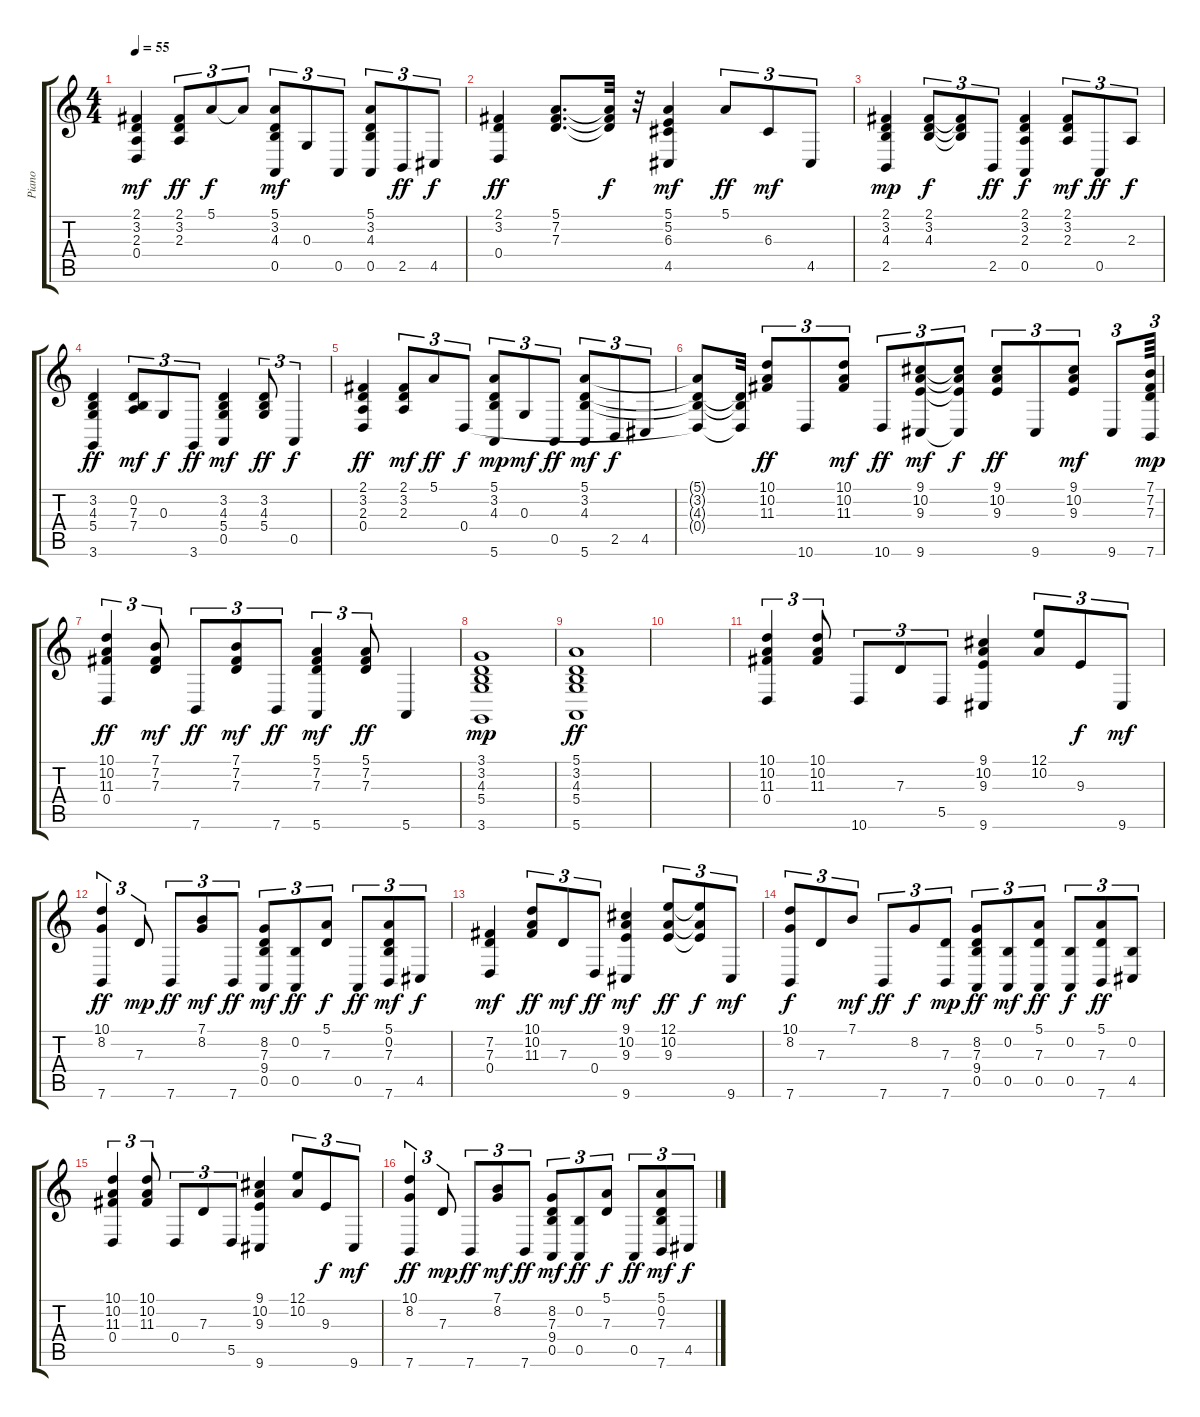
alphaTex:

\track ("Piano" "Piano") {instrument brightacousticpiano}
\staff {score tabs}
\tuning (E4 B3 G3 D3 A2 E2) {hide}
\ts (4 4)
\tempo 55
\clef g2
\ks c
(2.1 3.2 2.3 0.4).4{dy mf} (2.1 3.2 2.3).8{tu (3 2) dy ff} 5.1.8{tu (3 2) dy f} 5.1{t}.8{tu (3 2)} (5.1 3.2 4.3 0.5).8{tu (3 2) dy mf} 0.3.8{tu (3 2)} 0.5.8{tu (3 2)} (5.1 3.2 4.3 0.5).8{tu (3 2)} 2.5.8{tu (3 2) dy ff} 4.5.8{tu (3 2) dy f} |
(2.1 3.2 0.4).4{dy ff} (5.1 7.2 7.3).8{d} (5.1{t} 7.2{t} 7.3{t}).32{dy f} r.32 (5.1 5.2 6.3 4.5).4{dy mf} 5.1.8{tu (3 2) dy ff} 6.3.8{tu (3 2) dy mf} 4.5.8{tu (3 2)} |
(2.1 3.2 4.3 2.5).4{dy mp} (2.1 3.2 4.3).8{tu (3 2) dy f} (2.1{t} 3.2{t} 4.3{t}).8{tu (3 2)} 2.5.8{tu (3 2) dy ff} (2.1 3.2 2.3 0.5).4{dy f} (2.1 3.2 2.3).8{tu (3 2) dy mf} 0.5.8{tu (3 2) dy ff} 2.3.8{tu (3 2) dy f} |
(3.2 4.3 5.4 3.6).4{dy ff} (0.2 7.3 7.4).8{tu (3 2) dy mf} 0.3.8{tu (3 2) dy f} 3.6.8{tu (3 2) dy ff} (3.2 4.3 5.4 0.5).4{dy mf} (3.2 4.3 5.4).8{tu (3 2) dy ff} 0.5.4{tu (3 2) dy f} |
(2.1 3.2 2.3 0.4).4{dy ff} (2.1 3.2 2.3).8{tu (3 2) dy mf} 5.1.8{tu (3 2) dy ff} 0.4.8{tu (3 2) dy f} (5.1 3.2 4.3 5.6).8{tu (3 2) dy mp} 0.3.8{tu (3 2) dy mf} 0.5.8{tu (3 2) dy ff} (5.1 3.2 4.3 5.6).8{tu (3 2) dy mf} 2.5.8{tu (3 2) dy f} 4.5.8{tu (3 2)} |
(5.1{t} 3.2{t} 4.3{t} 0.4{t}).8 (3.2{t} 4.3{t} 0.4{t}).32 (10.1 10.2 11.3).8{tu (3 2) dy ff} 10.6.8{tu (3 2)} (10.1 10.2 11.3).8{tu (3 2) dy mf} 10.6.8{tu (3 2) dy ff} (9.1 10.2 9.3 9.6).8{tu (3 2) dy mf} (9.1{t} 10.2{t} 9.3{t} 9.6{t}).8{tu (3 2) dy f} (9.1 10.2 9.3).8{tu (3 2) dy ff} 9.6.8{tu (3 2)} (9.1 10.2 9.3).8{tu (3 2) dy mf} 9.6.8{tu (3 2)} (7.1 7.2 7.3 7.6).64{tu (3 2) dy mp} |
(10.1 10.2 11.3 0.4).4{tu (3 2) dy ff} (7.1 7.2 7.3).8{tu (3 2) dy mf} 7.6.8{tu (3 2) dy ff} (7.1 7.2 7.3).8{tu (3 2) dy mf} 7.6.8{tu (3 2) dy ff} (5.1 7.2 7.3 5.6).4{tu (3 2) dy mf} (5.1 7.2 7.3).8{tu (3 2) dy ff} 5.6.4 |
(3.1 3.2 4.3 5.4 3.6).1{dy mp} |
(5.1 3.2 4.3 5.4 5.6).1{dy ff} |
|
(10.1 10.2 11.3 0.4).4{tu (3 2)} (10.1 10.2 11.3).8{tu (3 2)} 10.6.8{tu (3 2)} 7.3.8{tu (3 2)} 5.5.8{tu (3 2)} (9.1 10.2 9.3 9.6).4 (12.1 10.2).8{tu (3 2)} 9.3.8{tu (3 2) dy f} 9.6.8{tu (3 2) dy mf} |
(10.1 8.2 7.6).4{tu (3 2) dy ff} 7.3.8{tu (3 2) dy mp} 7.6.8{tu (3 2) dy ff} (7.1 8.2).8{tu (3 2) dy mf} 7.6.8{tu (3 2) dy ff} (8.2 7.3 9.4 0.5).8{tu (3 2) dy mf} (0.2 0.5).8{tu (3 2) dy ff} (5.1 7.3).8{tu (3 2) dy f} 0.5.8{tu (3 2) dy ff} (5.1 0.2 7.3 7.6).8{tu (3 2) dy mf} 4.5.8{tu (3 2) dy f} |
(7.2 7.3 0.4).4{dy mf} (10.1 10.2 11.3).8{tu (3 2) dy ff} 7.3.8{tu (3 2) dy mf} 0.4.8{tu (3 2) dy ff} (9.1 10.2 9.3 9.6).4{dy mf} (12.1 10.2 9.3).8{tu (3 2) dy ff} (12.1{t} 10.2{t} 9.3{t}).8{tu (3 2) dy f} 9.6.8{tu (3 2) dy mf} |
(10.1 8.2 7.6).8{tu (3 2) dy f} 7.3.8{tu (3 2)} 7.1.8{tu (3 2) dy mf} 7.6.8{tu (3 2) dy ff} 8.2.8{tu (3 2) dy f} (7.3 7.6).8{tu (3 2) dy mp} (8.2 7.3 9.4 0.5).8{tu (3 2) dy ff} (0.2 0.5).8{tu (3 2) dy mf} (5.1 7.3 0.5).8{tu (3 2) dy ff} (0.2 0.5).8{tu (3 2) dy f} (5.1 7.3 7.6).8{tu (3 2) dy ff} (0.2 4.5).8{tu (3 2)} |
(10.1 10.2 11.3 0.4).4{tu (3 2)} (10.1 10.2 11.3).8{tu (3 2)} 0.4.8{tu (3 2)} 7.3.8{tu (3 2)} 5.5.8{tu (3 2)} (9.1 10.2 9.3 9.6).4 (12.1 10.2).8{tu (3 2)} 9.3.8{tu (3 2) dy f} 9.6.8{tu (3 2) dy mf} |
(10.1 8.2 7.6).4{tu (3 2) dy ff} 7.3.8{tu (3 2) dy mp} 7.6.8{tu (3 2) dy ff} (7.1 8.2).8{tu (3 2) dy mf} 7.6.8{tu (3 2) dy ff} (8.2 7.3 9.4 0.5).8{tu (3 2) dy mf} (0.2 0.5).8{tu (3 2) dy ff} (5.1 7.3).8{tu (3 2) dy f} 0.5.8{tu (3 2) dy ff} (5.1 0.2 7.3 7.6).8{tu (3 2) dy mf} 4.5.8{tu (3 2) dy f}
